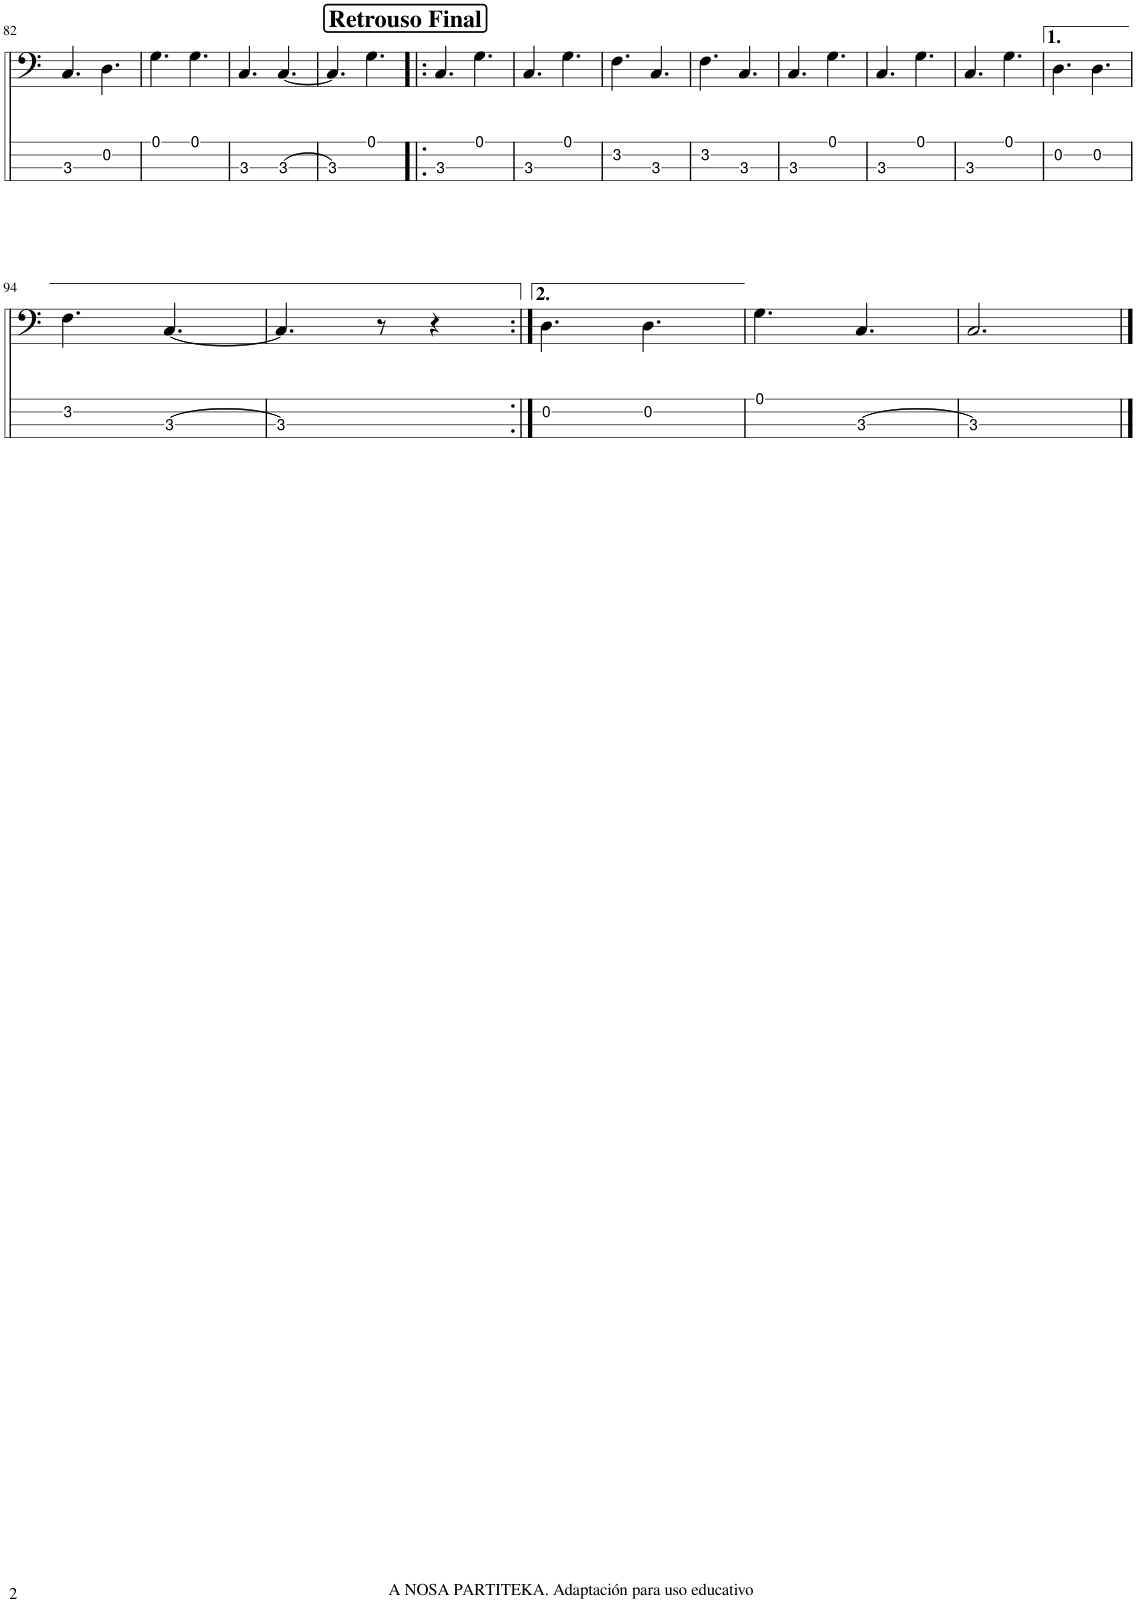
**kern	**kern
*part1	*part1
*staff2	*staff1
*I"Baixo	*
*I'B.	*
!!LO:PB:g=z
*	*clefF4
*Trd7c12	*Trd7c12
*k[]	*k[]
*M6/8	*M6/8
=82	=82
4.C	4.C/
4.D	4.D\
=83	=83
4.G	4.G\
4.G	4.G\
=84	=84
4.C	4.C/
[4.C	[4.C/
=85	=85
4.C]	4.C/]
4.G	4.G\
!!LO:REH:place=s1:a:B:cj:fs=14:t=Retrouso Final
=86!|:	=86!|:
4.C	4.C/
4.G	4.G\
=87	=87
4.C	4.C/
4.G	4.G\
=88	=88
4.F	4.F\
4.C	4.C/
=89	=89
4.F	4.F\
4.C	4.C/
=90	=90
4.C	4.C/
4.G	4.G\
=91	=91
4.C	4.C/
4.G	4.G\
=92	=92
4.C	4.C/
4.G	4.G\
=93	=93
4.D	4.D\
4.D	4.D\
!!LO:LB:g=z
=94	=94
4.F	4.F\
[4.C	[4.C/
=95	=95
4.C]	4.C/]
8r	8r
4r	4r
=96:|!	=96:|!
4.D	4.D\
4.D	4.D\
=97	=97
4.G	4.G\
[4.C	4.C/
=98	=98
2.C]	2.C/
==	==
*-	*-
